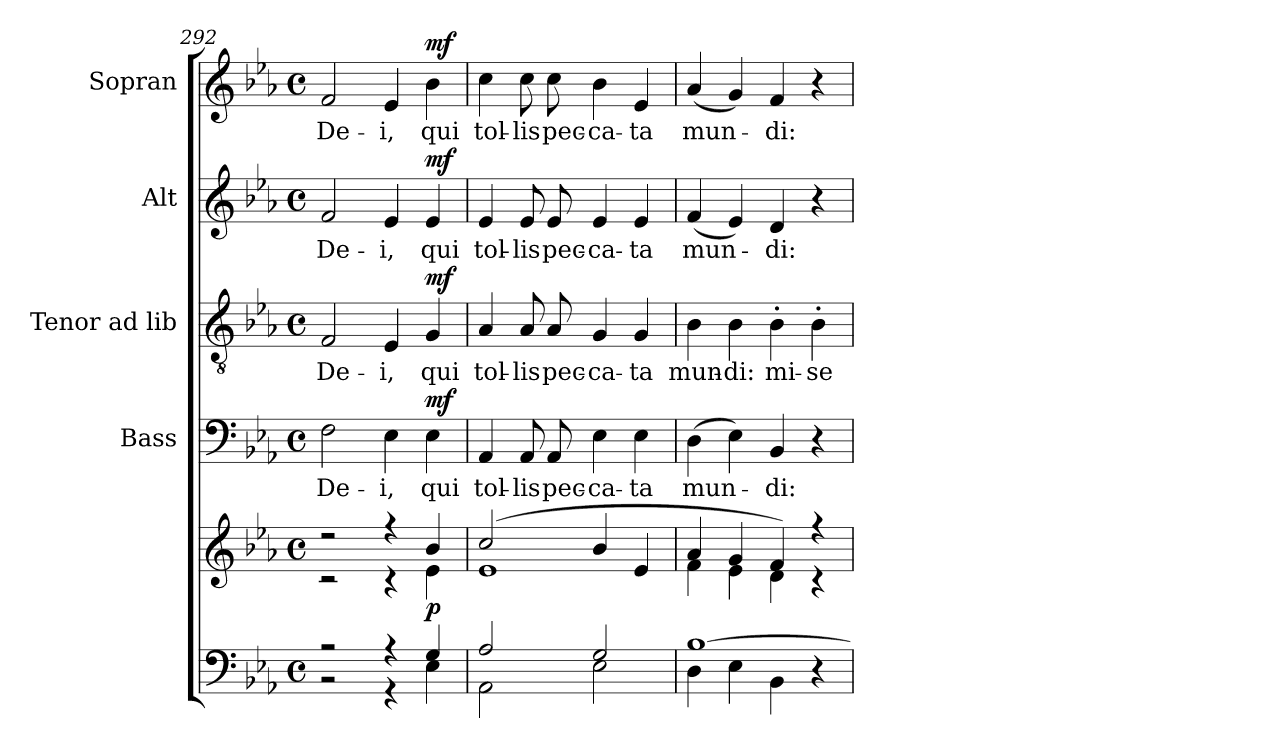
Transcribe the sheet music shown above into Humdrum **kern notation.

**kern	**kern	**dynam	**kern	**text	**dynam	**kern	**text	**dynam	**kern	**text	**dynam	**kern	**text	**dynam
*part5	*part5	*part5	*part4	*part4	*part4	*part3	*part3	*part3	*part2	*part2	*part2	*part1	*part1	*part1
*staff6	*staff5	*staff5/6	*staff4	*staff4	*staff4	*staff3	*staff3	*staff3	*staff2	*staff2	*staff2	*staff1	*staff1	*staff1
*	*	*	*I"Bass	*	*	*I"Tenor ad lib	*	*	*I"Alt	*	*	*I"Sopran	*	*
*	*	*	*I'B	*	*	*I'T	*	*	*I'A	*	*	*I'S	*	*
*clefF4	*clefG2	*	*clefF4	*	*	*clefGv2	*	*	*clefG2	*	*	*clefG2	*	*
*k[b-e-a-]	*k[b-e-a-]	*	*k[b-e-a-]	*	*	*k[b-e-a-]	*	*	*k[b-e-a-]	*	*	*k[b-e-a-]	*	*
*E-:	*E-:	*	*E-:	*	*	*E-:	*	*	*E-:	*	*	*E-:	*	*
*M4/4	*M4/4	*	*M4/4	*	*	*M4/4	*	*	*M4/4	*	*	*M4/4	*	*
*met(c)	*met(c)	*	*met(c)	*	*	*met(c)	*	*	*met(c)	*	*	*met(c)	*	*
=292	=292	=292	=292	=292	=292	=292	=292	=292	=292	=292	=292	=292	=292	=292
*^	*^	*	*	*	*	*	*	*	*	*	*	*	*	*
!	!	!	!	!	!	!LO:LY:b	!	!	!LO:LY:b	!	!	!LO:LY:b	!	!	!LO:LY:b	!
2r	2r	2r	2r	.	2F\	De-	.	2F/	De-	.	2f/	De-	.	2f/	De-	.
!	!	!	!	!	!	!LO:LY:b	!	!	!LO:LY:b	!	!	!LO:LY:b	!	!	!LO:LY:b	!
4r	4r	4r	4r	.	4E-\	-i,	.	4E-/	-i,	.	4e-/	-i,	.	4e-/	-i,	.
!	!	!	!	!LO:DY:b	!	!LO:LY:b	!LO:DY:a	!	!LO:LY:b	!LO:DY:a	!	!LO:LY:b	!LO:DY:a	!	!LO:LY:b	!LO:DY:a
4G/	4E-\	4b-/	4e-\	p	4E-\	qui	mf	4G/	qui	mf	4e-/	qui	mf	4b-\	qui	mf
=293	=293	=293	=293	=293	=293	=293	=293	=293	=293	=293	=293	=293	=293	=293	=293	=293
!	!	!	!	!	!	!LO:LY:b	!	!	!LO:LY:b	!	!	!LO:LY:b	!	!	!LO:LY:b	!
2A-/	2AA-\	(2cc/	1e-	.	4AA-/	tol-	.	4A-/	tol-	.	4e-/	tol-	.	4cc\	tol-	.
!	!	!	!	!	!	!LO:LY:b	!	!	!LO:LY:b	!	!	!LO:LY:b	!	!	!LO:LY:b	!
.	.	.	.	.	8AA-/	-lis	.	8A-/	-lis	.	8e-/	-lis	.	8cc\	-lis	.
!	!	!	!	!	!	!LO:LY:b	!	!	!LO:LY:b	!	!	!LO:LY:b	!	!	!LO:LY:b	!
.	.	.	.	.	8AA-/	pec-	.	8A-/	pec-	.	8e-/	pec-	.	8cc\	pec-	.
!	!	!	!	!	!	!LO:LY:b	!	!	!LO:LY:b	!	!	!LO:LY:b	!	!	!LO:LY:b	!
2G/	2E-\	4b-/	.	.	4E-\	-ca-	.	4G/	-ca-	.	4e-/	-ca-	.	4b-\	-ca-	.
!	!	!	!	!	!	!LO:LY:b	!	!	!LO:LY:b	!	!	!LO:LY:b	!	!	!LO:LY:b	!
.	.	4e-/	.	.	4E-\	-ta	.	4G/	-ta	.	4e-/	-ta	.	4e-/	-ta	.
=294	=294	=294	=294	=294	=294	=294	=294	=294	=294	=294	=294	=294	=294	=294	=294	=294
!	!	!	!	!	!	!LO:LY:b	!	!	!LO:LY:b	!	!	!LO:LY:b	!	!	!LO:LY:b	!
[>1B-	4D\	4a-/	4f\	.	(>4D\	mun-	.	4B-\	mun-	.	(<4f/	mun-	.	(<4a-/	mun-	.
!	!	!	!	!	!	!	!	!	!LO:LY:b	!	!	!	!	!	!	!
.	4E-\	4g/	4e-\	.	4E-\)	.	.	4B-\	-di:	.	4e-/)	.	.	4g/)	.	.
!	!	!	!	!	!	!LO:LY:b	!	!	!LO:LY:b	!	!	!LO:LY:b	!	!	!LO:LY:b	!
.	4BB-\	4f/)	4d\	.	4BB-/	-di:	.	4B-'>\	mi-	.	4d/	-di:	.	4f/	-di:	.
!	!	!	!	!	!	!	!	!	!LO:LY:b	!	!	!	!	!	!	!
.	4rC	4r	4r	.	4r	.	.	4B-'>\	-se-	.	4r	.	.	4r	.	.
*v	*v	*	*	*	*	*	*	*	*	*	*	*	*	*	*	*
*	*v	*v	*	*	*	*	*	*	*	*	*	*	*	*	*
=	=	=	=	=	=	=	=	=	=	=	=	=	=	=
*-	*-	*-	*-	*-	*-	*-	*-	*-	*-	*-	*-	*-	*-	*-
